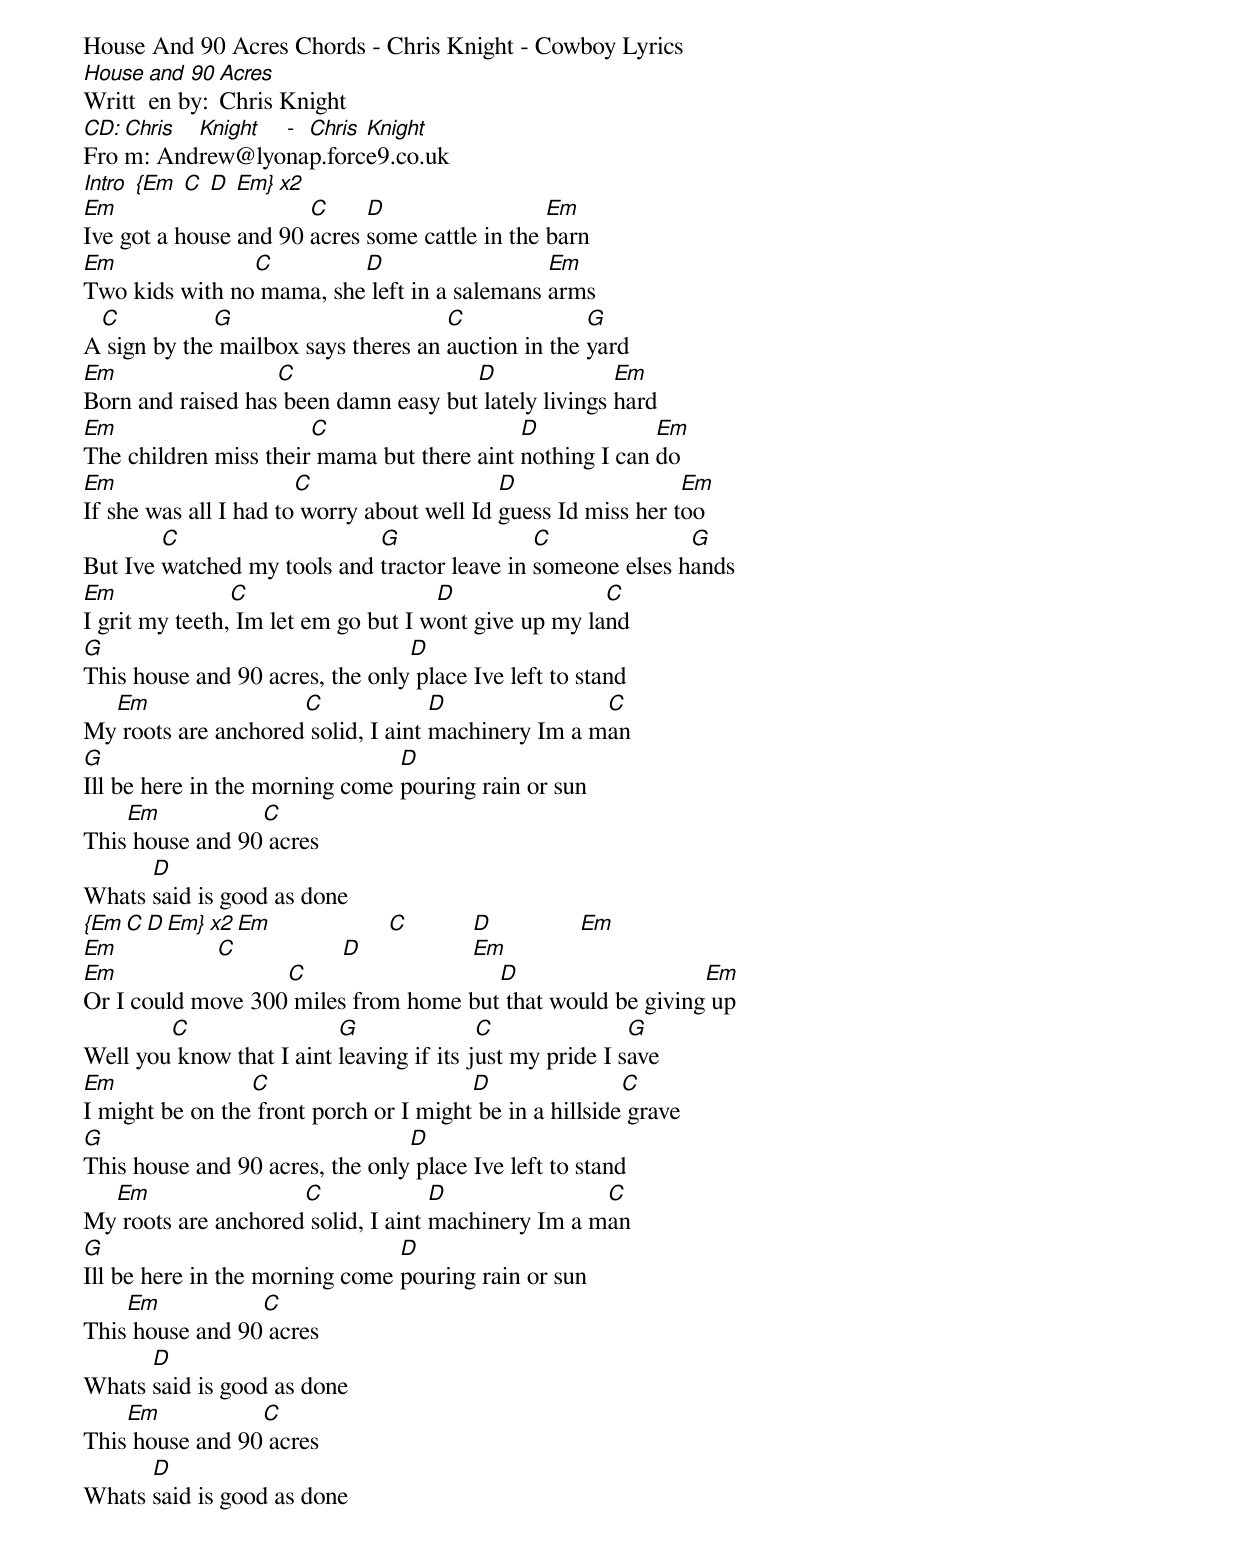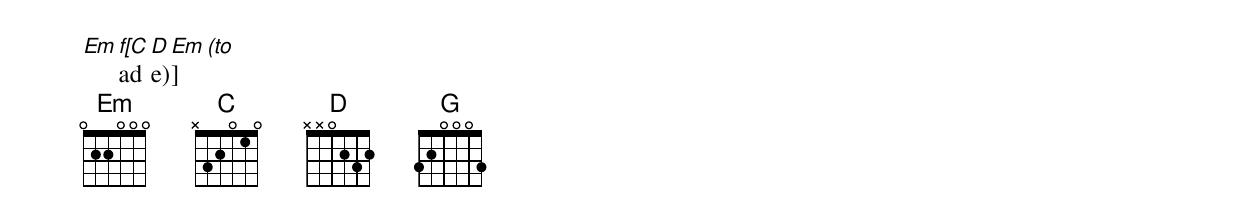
House And 90 Acres Chords - Chris Knight - Cowboy Lyrics
[House]Writt[and]en b[90]y: [Acres]Chris Knight
[CD:]Fro[Chris]m: And[Knight]rew@lyo[-]na[Chris]p.forc[Knight]e9.co.uk
[Intro  {Em  C  D  Em} x2]
[Em]Ive got a house and 90 [C]acres [D]some cattle in the [Em]barn
[Em]Two kids with no[C] mama, she[D] left in a salemans [Em]arms
A[C] sign by the[G] mailbox says theres an [C]auction in the [G]yard
[Em]Born and raised has[C] been damn easy but[D] lately livings [Em]hard
[Em]The children miss their[C] mama but there aint [D]nothing I can [Em]do
[Em]If she was all I had to[C] worry about well Id [D]guess Id miss her t[Em]oo
But Ive [C]watched my tools and [G]tractor leave in [C]someone elses h[G]ands
[Em]I grit my teeth,[C] Im let em go but I w[D]ont give up my la[C]nd
[G]This house and 90 acres, the only[D] place Ive left to stand
My[Em] roots are anchored[C] solid, I aint [D]machinery Im a m[C]an
[G]Ill be here in the morning come [D]pouring rain or sun
This[Em] house and 90[C] acres
Whats [D]said is good as done
[{Em C D Em} x2][Em                     C            D                Em]
[Em                  C                   D                    Em]
[Em]Or I could move 300[C] miles from home but[D] that would be giving[Em] up
Well you[C] know that I aint [G]leaving if its j[C]ust my pride I s[G]ave
[Em]I might be on the[C] front porch or I might[D] be in a hillside[C] grave
[G]This house and 90 acres, the only[D] place Ive left to stand
My[Em] roots are anchored[C] solid, I aint [D]machinery Im a m[C]an
[G]Ill be here in the morning come [D]pouring rain or sun
This[Em] house and 90[C] acres
Whats [D]said is good as done
This[Em] house and 90[C] acres
Whats [D]said is good as done
[Em][f[C]ad[D]e)[Em]]  [(to]
